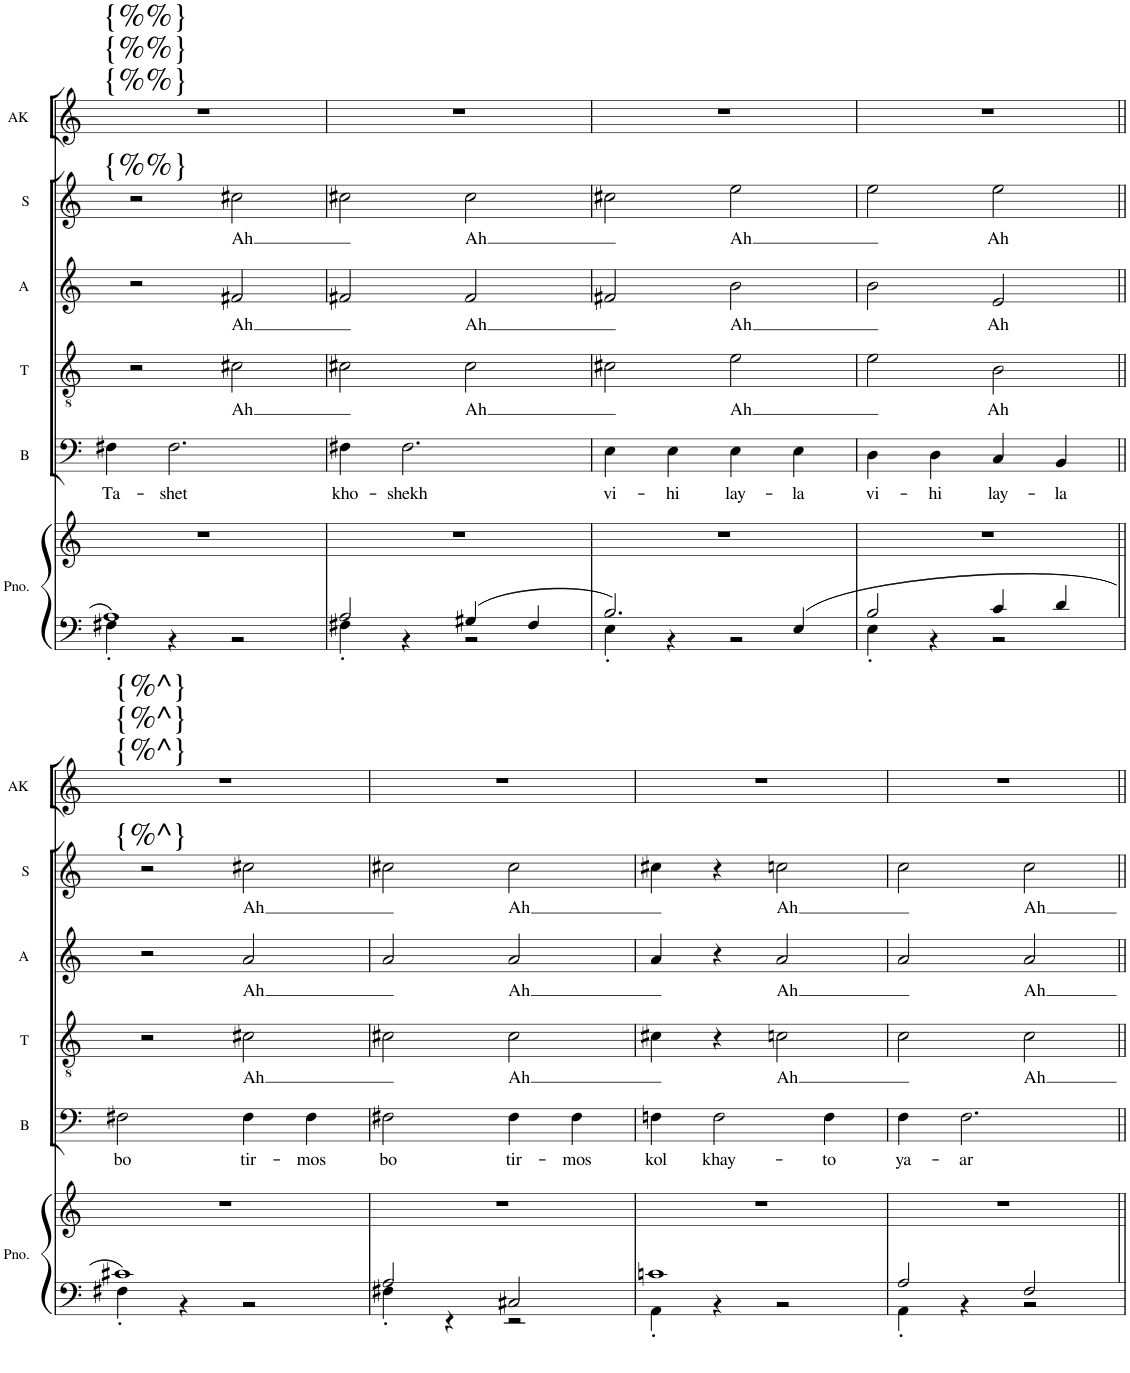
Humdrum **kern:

**kern	**kern	**text	**kern	**text	**kern	**text	**kern	**text
*part5	*part4	*part4	*part3	*part3	*part2	*part2	*part1	*part1
*staff5	*staff4	*staff4	*staff3	*staff3	*staff2	*staff2	*staff1	*staff1
*I"Piano	*I"Bass	*	*I"Tenor	*	*I"Alto	*	*I"Soprano	*
*I'Pno.	*I'B	*	*I'T	*	*I'A	*	*I'S	*
!!LO:PB:g=z
*clefF4	*clefF4	*	*clefGv2	*	*clefG2	*	*clefG2	*
*k[]	*k[]	*	*k[]	*	*k[]	*	*k[]	*
*M4/4	*M4/4	*	*M4/4	*	*M4/4	*	*M4/4	*
=256	=256	=256	=256	=256	=256	=256	=256	=256
*^	*	*	*	*	*	*	*	*
!	!	!	!	!	!	!	!	!LO:TX:a:t={%%}	!
!	!	!	!LO:LY:b	!	!	!	!	!	!
1A	4F#X'\	4F#X\	Ta-	2r	.	2r	.	2r	.
!	!	!	!LO:LY:b	!	!	!	!	!	!
.	4r	2.F#\	-shet	.	.	.	.	.	.
!	!	!	!	!	!LO:LY:b	!	!LO:LY:b	!	!LO:LY:b
.	2r	.	.	2c#X\	Ah	2f#X/	Ah	2cc#X\	Ah
=257	=257	=257	=257	=257	=257	=257	=257	=257	=257
!	!	!	!LO:LY:b	!	!	!	!	!	!
2A/	4F#X'\	4F#X\	kho-	2c#X\	.	2f#X/	.	2cc#X\	.
!	!	!	!LO:LY:b	!	!	!	!	!	!
.	4r	2.F#\	-shekh	.	.	.	.	.	.
!	!	!	!	!	!LO:LY:b	!	!LO:LY:b	!	!LO:LY:b
4G#X/	2r	.	.	2c#\	Ah	2f#/	Ah	2cc#\	Ah
4F#/	.	.	.	.	.	.	.	.	.
=258	=258	=258	=258	=258	=258	=258	=258	=258	=258
!	!	!	!LO:LY:b	!	!	!	!	!	!
2.B/	4E'\	4E\	vi-	2c#X\	.	2f#X/	.	2cc#X\	.
!	!	!	!LO:LY:b	!	!	!	!	!	!
.	4r	4E\	-hi	.	.	.	.	.	.
!	!	!	!LO:LY:b	!	!LO:LY:b	!	!LO:LY:b	!	!LO:LY:b
.	2r	4E\	lay-	2e\	Ah	2b\	Ah	2ee\	Ah
!	!	!	!LO:LY:b	!	!	!	!	!	!
4E/	.	4E\	-la	.	.	.	.	.	.
=259	=259	=259	=259	=259	=259	=259	=259	=259	=259
!	!	!	!LO:LY:b	!	!	!	!	!	!
2B/	4E'\	4D\	vi-	2e\	.	2b\	.	2ee\	.
!	!	!	!LO:LY:b	!	!	!	!	!	!
.	4r	4D\	-hi	.	.	.	.	.	.
!	!	!	!LO:LY:b	!	!LO:LY:b	!	!LO:LY:b	!	!LO:LY:b
4c/	2r	4C/	lay-	2B\	Ah	2e/	Ah	2ee\	Ah
!	!	!	!LO:LY:b	!	!	!	!	!	!
4d/	.	4BB/	-la	.	.	.	.	.	.
!!LO:LB:g=z
=260||	=260||	=260||	=260||	=260||	=260||	=260||	=260||	=260||	=260||
!	!	!	!	!	!	!	!	!LO:TX:a:t={%^}	!
!	!	!	!LO:LY:b	!	!	!	!	!	!
1c#X	4F#X'\	2F#X\	bo	2r	.	2r	.	2r	.
.	4r	.	.	.	.	.	.	.	.
!	!	!	!LO:LY:b	!	!LO:LY:b	!	!LO:LY:b	!	!LO:LY:b
.	2r	4F#\	tir-	2c#X\	Ah	2a/	Ah	2cc#X\	Ah
!	!	!	!LO:LY:b	!	!	!	!	!	!
.	.	4F#\	-mos	.	.	.	.	.	.
=261	=261	=261	=261	=261	=261	=261	=261	=261	=261
!	!	!	!LO:LY:b	!	!	!	!	!	!
2A/	4F#X'\	2F#X\	bo	2c#X\	.	2a/	.	2cc#X\	.
.	4r	.	.	.	.	.	.	.	.
!	!	!	!LO:LY:b	!	!LO:LY:b	!	!LO:LY:b	!	!LO:LY:b
2C#X/	2r	4F#\	tir-	2c#\	Ah	2a/	Ah	2cc#\	Ah
!	!	!	!LO:LY:b	!	!	!	!	!	!
.	.	4F#\	-mos	.	.	.	.	.	.
=262	=262	=262	=262	=262	=262	=262	=262	=262	=262
!	!	!	!LO:LY:b	!	!	!	!	!	!
1cn	4AA'\	4Fn\	kol	4c#X\	.	4a/	.	4cc#X\	.
!	!	!	!LO:LY:b	!	!	!	!	!	!
.	4r	2F\	khay-	4r	.	4r	.	4r	.
!	!	!	!	!	!LO:LY:b	!	!LO:LY:b	!	!LO:LY:b
.	2r	.	.	2cn\	Ah	2a/	Ah	2ccn\	Ah
!	!	!	!LO:LY:b	!	!	!	!	!	!
.	.	4F\	-to	.	.	.	.	.	.
=263	=263	=263	=263	=263	=263	=263	=263	=263	=263
!	!	!	!LO:LY:b	!	!	!	!	!	!
2A/	4AA'\	4F\	ya-	2c\	.	2a/	.	2cc\	.
!	!	!	!LO:LY:b	!	!	!	!	!	!
.	4r	2.F\	-ar	.	.	.	.	.	.
!	!	!	!	!	!LO:LY:b	!	!LO:LY:b	!	!LO:LY:b
2F/	2r	.	.	2c\	Ah	2a/	Ah	2cc\	Ah
*v	*v	*	*	*	*	*	*	*	*
=||	=||	=||	=||	=||	=||	=||	=||	=||
*-	*-	*-	*-	*-	*-	*-	*-	*-
